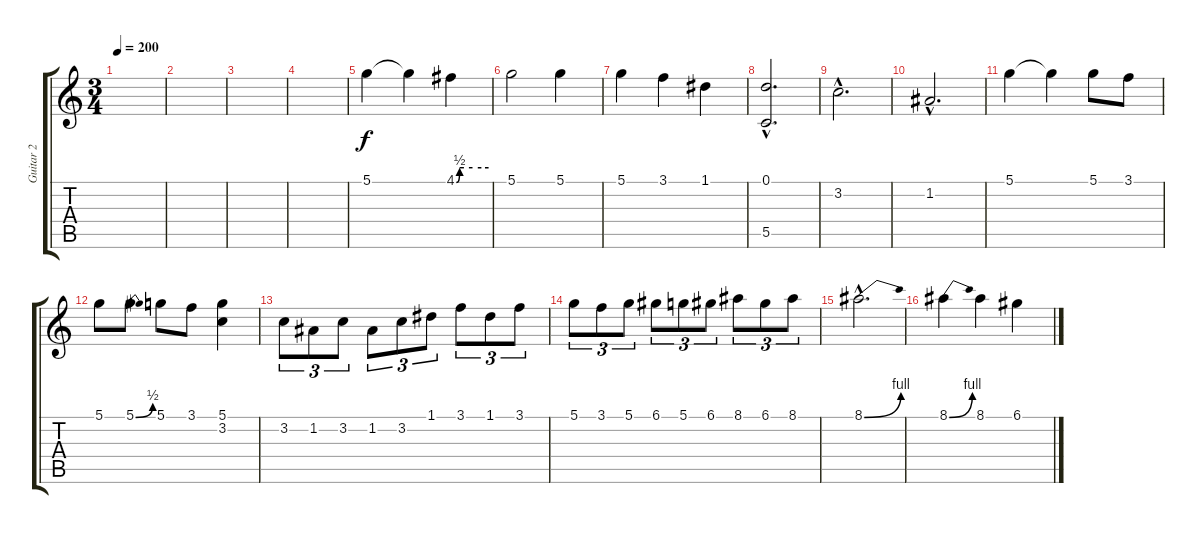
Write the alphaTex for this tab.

\track ("Guitar 2" "Guitar 2") {instrument distortionguitar}
\staff {score tabs}
\tuning (D4 A3 F3 C3 G2 D2) {hide}
\ts (3 4)
\tempo 200
\clef g2
\ks c
|
|
|
|
5.1.4{volume 16 instrument electricguitarjazz} 5.1{t}.4 4.1{be (custom 0 0 6 2 14 2 30 2 60 2)}.4 |
5.1.2 5.1.4 |
5.1.4 3.1.4 1.1.4 |
(0.1{hac} 5.5{hac}).2{d} |
3.2{hac}.2{d} |
1.2{hac}.2{d} |
5.1.4 5.1{t}.4 5.1.8 3.1.8 |
5.1.8 5.1{be (bend 0 0 60 2)}.8 5.1.8 3.1.8 (5.1 3.2).4 |
3.2.8{tu (3 2)} 1.2.8{tu (3 2)} 3.2.8{tu (3 2)} 1.2.8{tu (3 2)} 3.2.8{tu (3 2)} 1.1.8{tu (3 2)} 3.1.8{tu (3 2)} 1.1.8{tu (3 2)} 3.1.8{tu (3 2)} |
5.1.8{tu (3 2)} 3.1.8{tu (3 2)} 5.1.8{tu (3 2)} 6.1.8{tu (3 2)} 5.1.8{tu (3 2)} 6.1.8{tu (3 2)} 8.1.8{tu (3 2)} 6.1.8{tu (3 2)} 8.1.8{tu (3 2)} |
8.1{be (bend 0 0 60 4) hac}.2{d} |
8.1{be (bend 0 0 60 4)}.4 8.1.4 6.1.4
